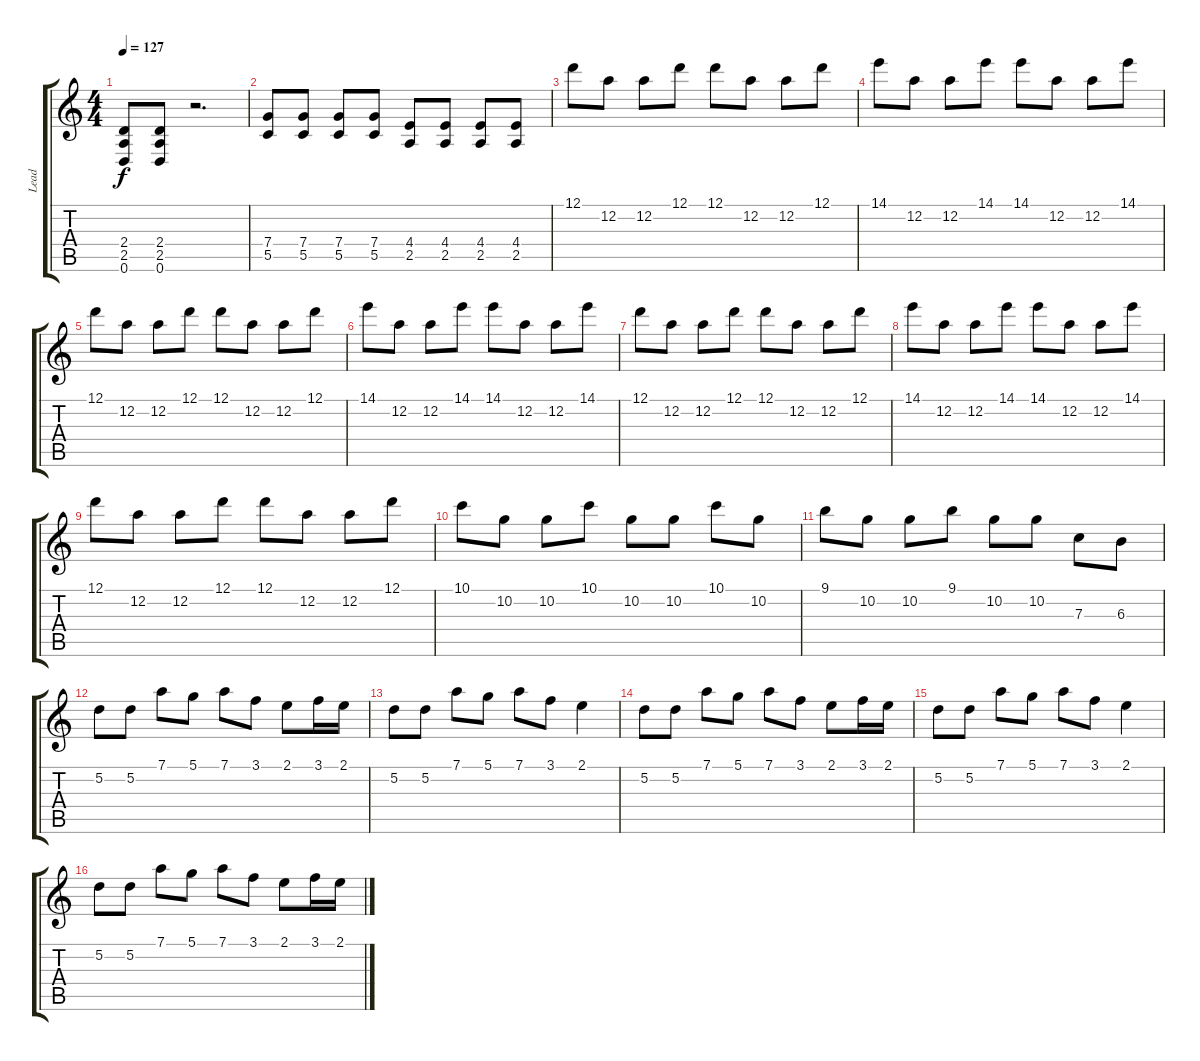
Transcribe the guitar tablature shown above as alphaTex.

\track ("Lead " "Lead ") {instrument distortionguitar}
\staff {score tabs}
\tuning (D4 A3 F3 C3 G2 D2) {hide}
\ts (4 4)
\tempo 127
\clef g2
\ks c
(2.4 2.5 0.6).8{dy f} (2.4 2.5 0.6).8 r.2{d} |
(7.4 5.5).8 (7.4 5.5).8 (7.4 5.5).8 (7.4 5.5).8 (4.4 2.5).8 (4.4 2.5).8 (4.4 2.5).8 (4.4 2.5).8 |
12.1.8 12.2.8 12.2.8 12.1.8 12.1.8 12.2.8 12.2.8 12.1.8 |
14.1.8 12.2.8 12.2.8 14.1.8 14.1.8 12.2.8 12.2.8 14.1.8 |
12.1.8 12.2.8 12.2.8 12.1.8 12.1.8 12.2.8 12.2.8 12.1.8 |
14.1.8 12.2.8 12.2.8 14.1.8 14.1.8 12.2.8 12.2.8 14.1.8 |
12.1.8 12.2.8 12.2.8 12.1.8 12.1.8 12.2.8 12.2.8 12.1.8 |
14.1.8 12.2.8 12.2.8 14.1.8 14.1.8 12.2.8 12.2.8 14.1.8 |
12.1.8 12.2.8 12.2.8 12.1.8 12.1.8 12.2.8 12.2.8 12.1.8 |
10.1.8 10.2.8 10.2.8 10.1.8 10.2.8 10.2.8 10.1.8 10.2.8 |
9.1.8 10.2.8 10.2.8 9.1.8 10.2.8 10.2.8 7.3.8 6.3.8 |
5.2.8 5.2.8 7.1.8 5.1.8 7.1.8 3.1.8 2.1.8 3.1.16 2.1.16 |
5.2.8 5.2.8 7.1.8 5.1.8 7.1.8 3.1.8 2.1.4 |
5.2.8 5.2.8 7.1.8 5.1.8 7.1.8 3.1.8 2.1.8 3.1.16 2.1.16 |
5.2.8 5.2.8 7.1.8 5.1.8 7.1.8 3.1.8 2.1.4 |
5.2.8 5.2.8 7.1.8 5.1.8 7.1.8 3.1.8 2.1.8 3.1.16 2.1.16
